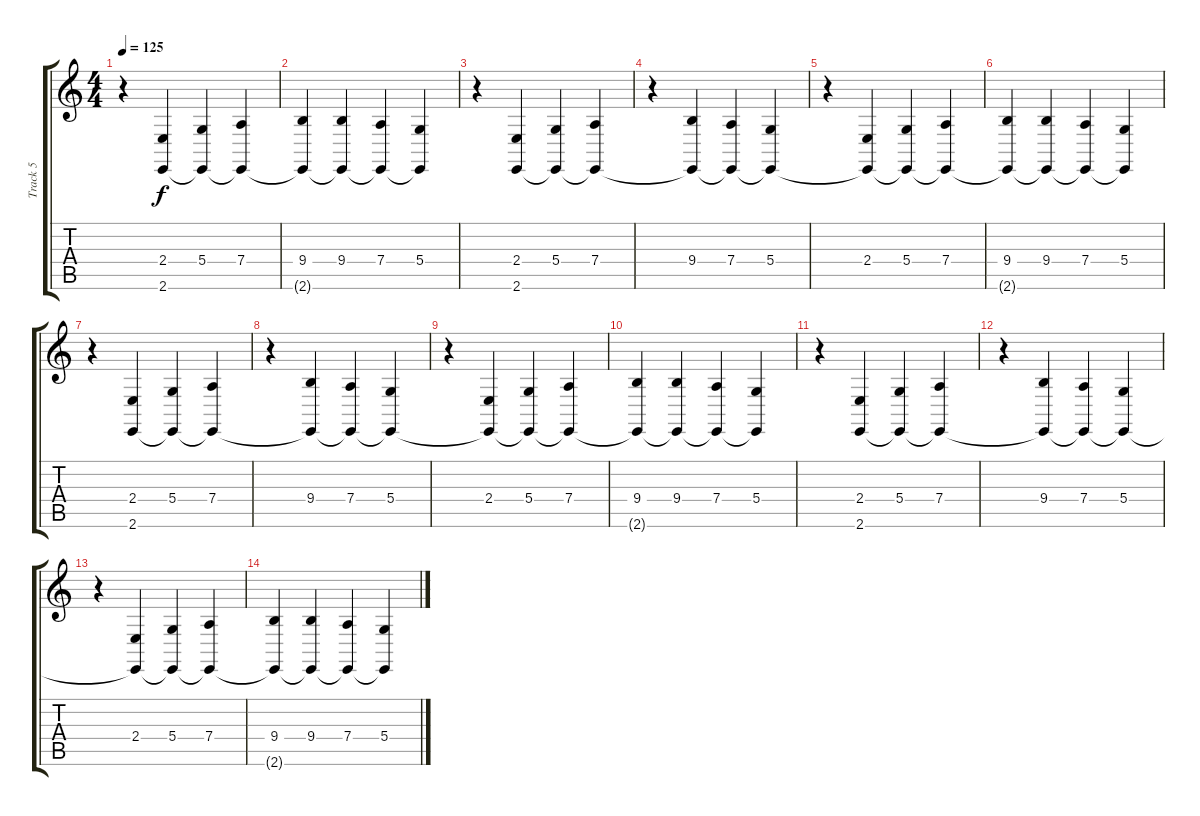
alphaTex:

\track ("Track 5" "Track 5") {instrument frenchhorn}
\staff {score tabs}
\tuning (E4 B3 G3 D3 A2 D2) {hide}
\ts (4 4)
\tempo 125
\clef g2
\ks c
r.4{dy f} (2.4 2.6{t}).4 (5.4 2.6{t}).4 (7.4 2.6{t}).4 |
(9.4 2.6{t}).4 (9.4 2.6{t}).4 (7.4 2.6{t}).4 (5.4 2.6{t}).4 |
r.4 (2.4 2.6).4 (5.4 2.6{t}).4 (7.4 2.6{t}).4 |
r.4 (9.4 2.6{t}).4 (7.4 2.6{t}).4 (5.4 2.6{t}).4 |
r.4 (2.4 2.6{t}).4 (5.4 2.6{t}).4 (7.4 2.6{t}).4 |
(9.4 2.6{t}).4 (9.4 2.6{t}).4 (7.4 2.6{t}).4 (5.4 2.6{t}).4 |
r.4{volume 8} (2.4 2.6).4 (5.4 2.6{t}).4 (7.4 2.6{t}).4 |
r.4 (9.4 2.6{t}).4 (7.4 2.6{t}).4 (5.4 2.6{t}).4 |
r.4 (2.4 2.6{t}).4 (5.4 2.6{t}).4 (7.4 2.6{t}).4 |
(9.4 2.6{t}).4 (9.4 2.6{t}).4 (7.4 2.6{t}).4 (5.4 2.6{t}).4 |
r.4{volume 0} (2.4 2.6).4 (5.4 2.6{t}).4 (7.4 2.6{t}).4 |
r.4 (9.4 2.6{t}).4 (7.4 2.6{t}).4 (5.4 2.6{t}).4 |
r.4 (2.4 2.6{t}).4 (5.4 2.6{t}).4 (7.4 2.6{t}).4 |
(9.4 2.6{t}).4 (9.4 2.6{t}).4 (7.4 2.6{t}).4 (5.4 2.6{t}).4
